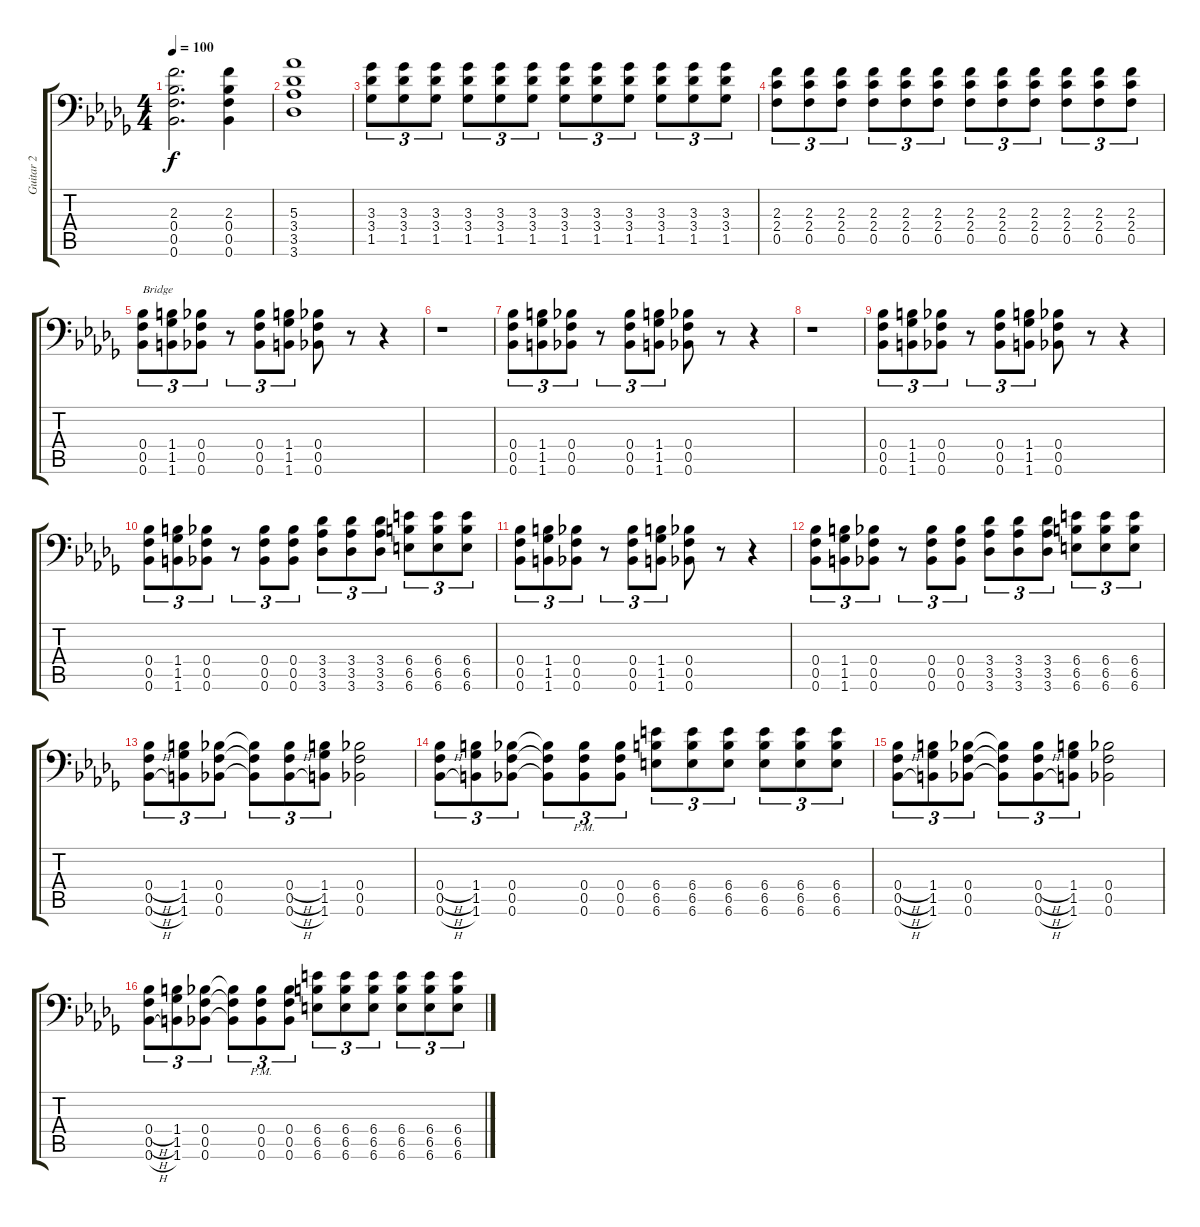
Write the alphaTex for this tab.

\track ("Guitar 2" "Guitar 2") {instrument distortionguitar}
\staff {score tabs}
\tuning (C4 G3 Eb3 Bb2 F2 Bb1) {hide}
\ts (4 4)
\tempo 100
\clef f4
\ks db
(2.3 0.4 0.5 0.6).2{d dy f} (2.3 0.4 0.5 0.6).4 |
(5.3 3.4 3.5 3.6).1 |
(3.3 3.4 1.5).8{tu (3 2)} (3.3 3.4 1.5).8{tu (3 2)} (3.3 3.4 1.5).8{tu (3 2)} (3.3 3.4 1.5).8{tu (3 2)} (3.3 3.4 1.5).8{tu (3 2)} (3.3 3.4 1.5).8{tu (3 2)} (3.3 3.4 1.5).8{tu (3 2)} (3.3 3.4 1.5).8{tu (3 2)} (3.3 3.4 1.5).8{tu (3 2)} (3.3 3.4 1.5).8{tu (3 2)} (3.3 3.4 1.5).8{tu (3 2)} (3.3 3.4 1.5).8{tu (3 2)} |
(2.3 2.4 0.5).8{tu (3 2)} (2.3 2.4 0.5).8{tu (3 2)} (2.3 2.4 0.5).8{tu (3 2)} (2.3 2.4 0.5).8{tu (3 2)} (2.3 2.4 0.5).8{tu (3 2)} (2.3 2.4 0.5).8{tu (3 2)} (2.3 2.4 0.5).8{tu (3 2)} (2.3 2.4 0.5).8{tu (3 2)} (2.3 2.4 0.5).8{tu (3 2)} (2.3 2.4 0.5).8{tu (3 2)} (2.3 2.4 0.5).8{tu (3 2)} (2.3 2.4 0.5).8{tu (3 2)} |
(0.4 0.5 0.6).8{tu (3 2) txt "Bridge"} (1.4 1.5 1.6).8{tu (3 2)} (0.4 0.5 0.6).8{tu (3 2)} r.8{tu (3 2)} (0.4 0.5 0.6).8{tu (3 2)} (1.4 1.5 1.6).8{tu (3 2)} (0.4 0.5 0.6).8 r.8 r.4 |
r.1 |
(0.4 0.5 0.6).8{tu (3 2)} (1.4 1.5 1.6).8{tu (3 2)} (0.4 0.5 0.6).8{tu (3 2)} r.8{tu (3 2)} (0.4 0.5 0.6).8{tu (3 2)} (1.4 1.5 1.6).8{tu (3 2)} (0.4 0.5 0.6).8 r.8 r.4 |
r.1 |
(0.4 0.5 0.6).8{tu (3 2)} (1.4 1.5 1.6).8{tu (3 2)} (0.4 0.5 0.6).8{tu (3 2)} r.8{tu (3 2)} (0.4 0.5 0.6).8{tu (3 2)} (1.4 1.5 1.6).8{tu (3 2)} (0.4 0.5 0.6).8 r.8 r.4 |
(0.4 0.5 0.6).8{tu (3 2)} (1.4 1.5 1.6).8{tu (3 2)} (0.4 0.5 0.6).8{tu (3 2)} r.8{tu (3 2)} (0.4 0.5 0.6).8{tu (3 2)} (0.4 0.5 0.6).8{tu (3 2)} (3.4 3.5 3.6).8{tu (3 2)} (3.4 3.5 3.6).8{tu (3 2)} (3.4 3.5 3.6).8{tu (3 2)} (6.4 6.5 6.6).8{tu (3 2)} (6.4 6.5 6.6).8{tu (3 2)} (6.4 6.5 6.6).8{tu (3 2)} |
(0.4 0.5 0.6).8{tu (3 2)} (1.4 1.5 1.6).8{tu (3 2)} (0.4 0.5 0.6).8{tu (3 2)} r.8{tu (3 2)} (0.4 0.5 0.6).8{tu (3 2)} (1.4 1.5 1.6).8{tu (3 2)} (0.4 0.5 0.6).8 r.8 r.4 |
(0.4 0.5 0.6).8{tu (3 2)} (1.4 1.5 1.6).8{tu (3 2)} (0.4 0.5 0.6).8{tu (3 2)} r.8{tu (3 2)} (0.4 0.5 0.6).8{tu (3 2)} (0.4 0.5 0.6).8{tu (3 2)} (3.4 3.5 3.6).8{tu (3 2)} (3.4 3.5 3.6).8{tu (3 2)} (3.4 3.5 3.6).8{tu (3 2)} (6.4 6.5 6.6).8{tu (3 2)} (6.4 6.5 6.6).8{tu (3 2)} (6.4 6.5 6.6).8{tu (3 2)} |
(0.4{h} 0.5{h} 0.6{h}).8{tu (3 2)} (1.4 1.5 1.6).8{tu (3 2)} (0.4 0.5 0.6).8{tu (3 2)} (0.4{t} 0.5{t} 0.6{t}).8{tu (3 2)} (0.4{h} 0.5{h} 0.6{h}).8{tu (3 2)} (1.4 1.5 1.6).8{tu (3 2)} (0.4 0.5 0.6).2 |
(0.4{h} 0.5{h} 0.6{h}).8{tu (3 2)} (1.4 1.5 1.6).8{tu (3 2)} (0.4 0.5 0.6).8{tu (3 2)} (0.4{t} 0.5{t} 0.6{t}).8{tu (3 2)} (0.4{pm} 0.5{pm} 0.6{pm}).8{tu (3 2)} (0.4 0.5 0.6).8{tu (3 2)} (6.4 6.5 6.6).8{tu (3 2)} (6.4 6.5 6.6).8{tu (3 2)} (6.4 6.5 6.6).8{tu (3 2)} (6.4 6.5 6.6).8{tu (3 2)} (6.4 6.5 6.6).8{tu (3 2)} (6.4 6.5 6.6).8{tu (3 2)} |
(0.4{h} 0.5{h} 0.6{h}).8{tu (3 2)} (1.4 1.5 1.6).8{tu (3 2)} (0.4 0.5 0.6).8{tu (3 2)} (0.4{t} 0.5{t} 0.6{t}).8{tu (3 2)} (0.4{h} 0.5{h} 0.6{h}).8{tu (3 2)} (1.4 1.5 1.6).8{tu (3 2)} (0.4 0.5 0.6).2 |
(0.4{h} 0.5{h} 0.6{h}).8{tu (3 2)} (1.4 1.5 1.6).8{tu (3 2)} (0.4 0.5 0.6).8{tu (3 2)} (0.4{t} 0.5{t} 0.6{t}).8{tu (3 2)} (0.4{pm} 0.5{pm} 0.6{pm}).8{tu (3 2)} (0.4 0.5 0.6).8{tu (3 2)} (6.4 6.5 6.6).8{tu (3 2)} (6.4 6.5 6.6).8{tu (3 2)} (6.4 6.5 6.6).8{tu (3 2)} (6.4 6.5 6.6).8{tu (3 2)} (6.4 6.5 6.6).8{tu (3 2)} (6.4 6.5 6.6).8{tu (3 2)}
